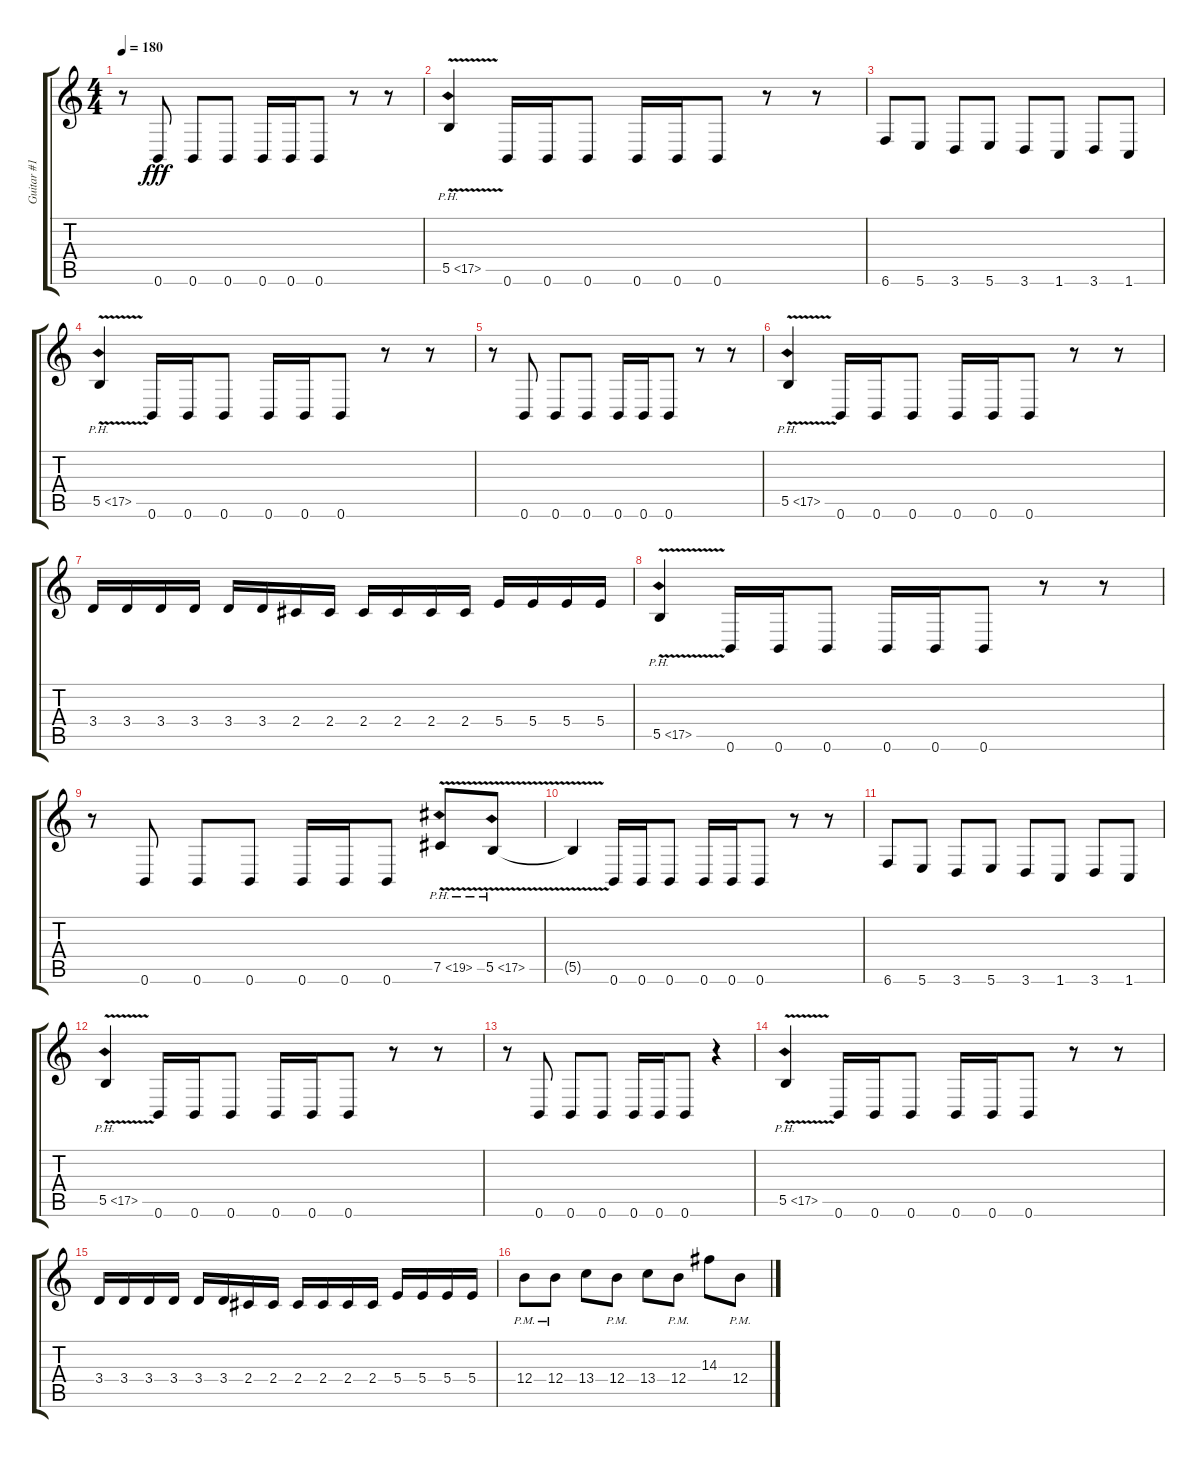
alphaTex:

\track ("Guitar #1" "Guitar #1") {instrument distortionguitar}
\staff {score tabs}
\tuning (Db4 Ab3 E3 B2 Gb2 B1) {hide}
\ts (4 4)
\tempo 180
\clef g2
\ks c
r.8{dy fff} 0.6.8 0.6.8 0.6.8 0.6.16 0.6.16 0.6.8 r.8 r.8 |
5.5{ph 12 v}.4 0.6.16 0.6.16 0.6.8 0.6.16 0.6.16 0.6.8 r.8 r.8 |
6.6.8 5.6.8 3.6.8 5.6.8 3.6.8 1.6.8 3.6.8 1.6.8 |
5.5{ph 12 v}.4 0.6.16 0.6.16 0.6.8 0.6.16 0.6.16 0.6.8 r.8 r.8 |
r.8 0.6.8 0.6.8 0.6.8 0.6.16 0.6.16 0.6.8 r.8 r.8 |
5.5{ph 12 v}.4 0.6.16 0.6.16 0.6.8 0.6.16 0.6.16 0.6.8 r.8 r.8 |
3.4.16 3.4.16 3.4.16 3.4.16 3.4.16 3.4.16 2.4.16 2.4.16 2.4.16 2.4.16 2.4.16 2.4.16 5.4.16 5.4.16 5.4.16 5.4.16 |
5.5{ph 12 v}.4 0.6.16 0.6.16 0.6.8 0.6.16 0.6.16 0.6.8 r.8 r.8 |
r.8 0.6.8 0.6.8 0.6.8 0.6.16 0.6.16 0.6.8 7.5{ph 12 v}.8 5.5{ph 12 v}.8 |
5.5{t}.4 0.6.16 0.6.16 0.6.8 0.6.16 0.6.16 0.6.8 r.8 r.8 |
6.6.8 5.6.8 3.6.8 5.6.8 3.6.8 1.6.8 3.6.8 1.6.8 |
5.5{ph 12 v}.4 0.6.16 0.6.16 0.6.8 0.6.16 0.6.16 0.6.8 r.8 r.8 |
r.8 0.6.8 0.6.8 0.6.8 0.6.16 0.6.16 0.6.8 r.4 |
5.5{ph 12 v}.4 0.6.16 0.6.16 0.6.8 0.6.16 0.6.16 0.6.8 r.8 r.8 |
3.4.16 3.4.16 3.4.16 3.4.16 3.4.16 3.4.16 2.4.16 2.4.16 2.4.16 2.4.16 2.4.16 2.4.16 5.4.16 5.4.16 5.4.16 5.4.16 |
12.4{pm}.8 12.4{pm}.8 13.4.8 12.4{pm}.8 13.4.8 12.4{pm}.8 14.3.8 12.4{pm}.8
